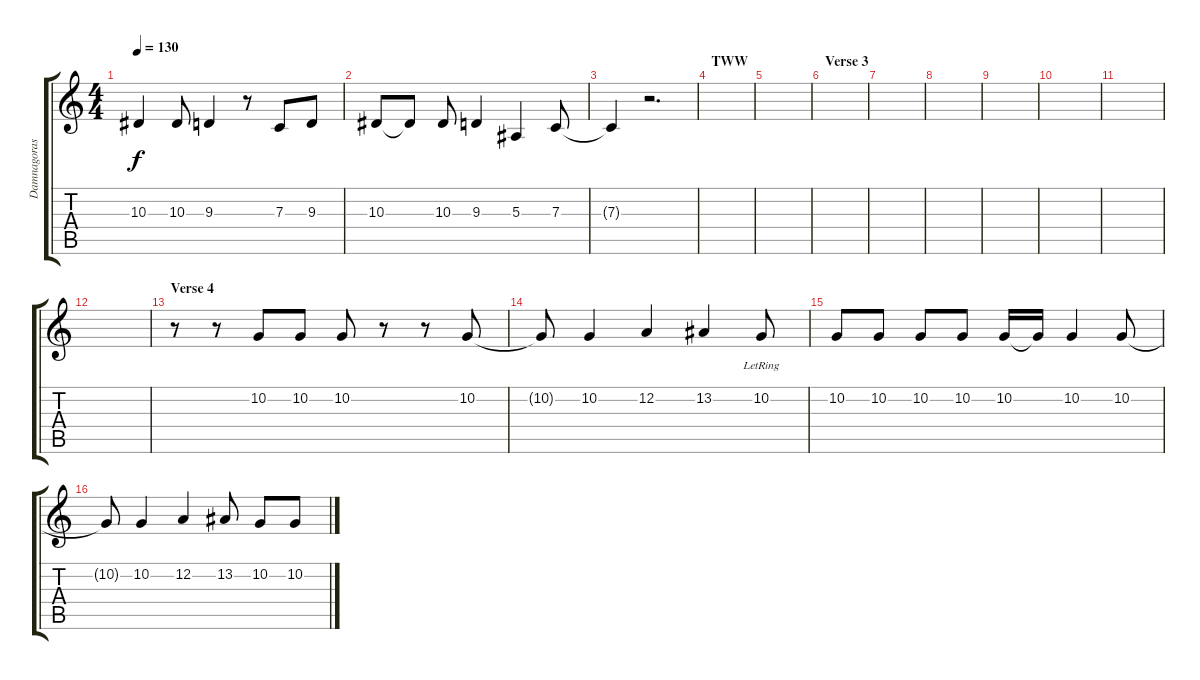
\track ("Damnagoras" "Damnagoras") {instrument trumpet}
\staff {score tabs}
\tuning (D4 A3 F3 C3 G2 D2) {hide}
\ts (4 4)
\tempo 130
\clef g2
\ks c
10.3.4{dy f} 10.3.8 9.3.4 r.8 7.3.8 9.3.8 |
10.3.8 10.3{t}.8 10.3.8 9.3.4 5.3.4 7.3.8 |
7.3{t}.4 r.2{d} |
\section ("" "TWW")
|
|
\section ("" "Verse 3")
|
|
|
|
|
|
|
\section ("" "Verse 4")
r.8 r.8 10.2.8 10.2.8 10.2.8 r.8 r.8 10.2.8 |
10.2{t}.8 10.2.4 12.2.4 13.2.4 10.2{lr}.8 |
10.2.8 10.2.8 10.2.8 10.2.8 10.2.16 10.2{t}.16 10.2.4 10.2.8 |
10.2{t}.8 10.2.4 12.2.4 13.2.8 10.2.8 10.2.8
